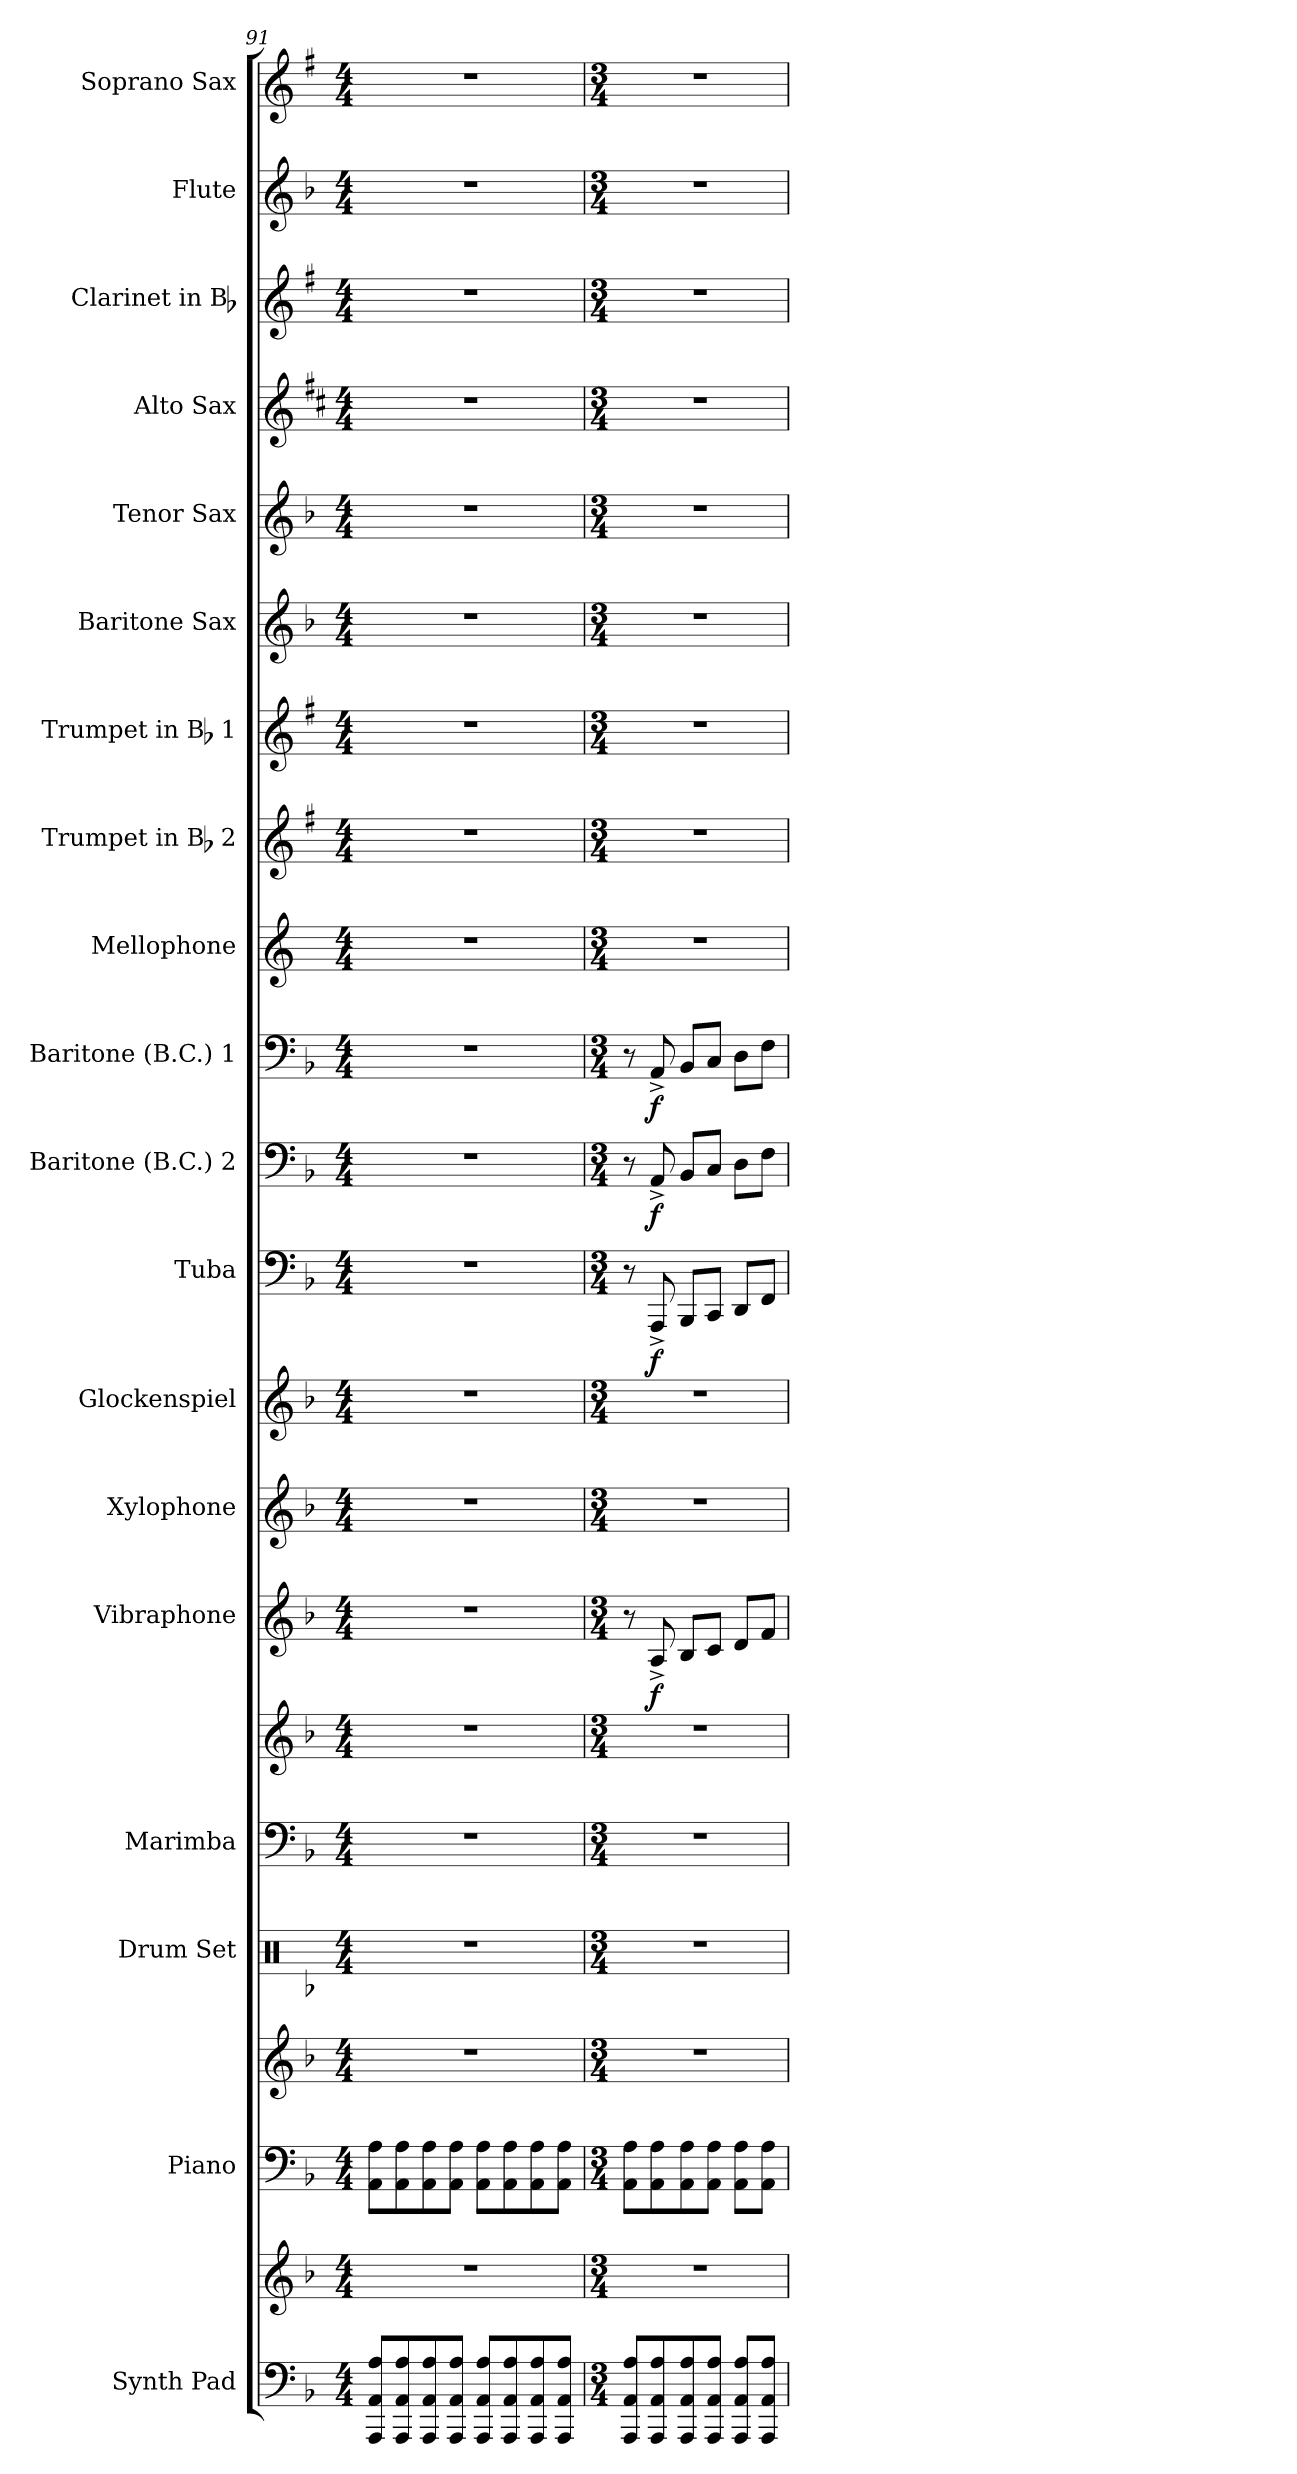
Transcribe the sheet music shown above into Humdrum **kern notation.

**kern	**kern	**kern	**kern	**kern	**kern	**kern	**kern	**dynam	**kern	**kern	**kern	**dynam	**kern	**dynam	**kern	**dynam	**kern	**kern	**kern	**kern	**kern	**kern	**kern	**kern	**kern
*part19	*part19	*part18	*part18	*part17	*part16	*part16	*part15	*part15	*part14	*part13	*part12	*part12	*part11	*part11	*part10	*part10	*part9	*part8	*part7	*part6	*part5	*part4	*part3	*part2	*part1
*staff22	*staff21	*staff20	*staff19	*staff18	*staff17	*staff16	*staff15	*staff15	*staff14	*staff13	*staff12	*staff12	*staff11	*staff11	*staff10	*staff10	*staff9	*staff8	*staff7	*staff6	*staff5	*staff4	*staff3	*staff2	*staff1
*I"Synth Pad	*	*I"Piano	*	*I"Drum Set	*I"Marimba	*	*I"Vibraphone	*	*I"Xylophone	*I"Glockenspiel	*I"Tuba	*	*I"Baritone (B.C.) 2	*	*I"Baritone (B.C.) 1	*	*I"Mellophone	*I"Trumpet in Bb 2	*I"Trumpet in Bb 1	*I"Baritone Sax	*I"Tenor Sax	*I"Alto Sax	*I"Clarinet in Bb	*I"Flute	*I"Soprano Sax
*I'Pad	*	*I'Pno.	*	*I'D. S.	*I'Mrb.	*	*I'Vib.	*	*I'Xyl.	*I'Glk.	*I'Tuba	*	*I'Bar. 2	*	*I'Bar. 1	*	*I'Mello.	*	*	*I'B. Sx.	*I'T. Sx.	*I'A. Sx.	*	*I'Fl.	*I'S. Sx.
*clefF4	*clefG2	*clefF4	*clefG2	*clefX	*clefF4	*clefG2	*clefG2	*	*clefG2	*clefG2	*clefF4	*	*clefF4	*	*clefF4	*	*clefG2	*clefG2	*clefG2	*clefG2	*clefG2	*clefG2	*clefG2	*clefG2	*clefG2
*	*	*	*	*	*	*	*	*	*ITrd-7c-12	*ITrd-14c-24	*	*	*	*	*	*	*ITrd4c7	*ITrd1c2	*ITrd1c2	*ITrd12c21	*ITrd8c14	*ITrd5c9	*ITrd1c2	*	*ITrd1c2
*k[b-]	*k[b-]	*k[b-]	*k[b-]	*k[b-]	*k[b-]	*k[b-]	*k[b-]	*	*k[b-]	*k[b-]	*k[b-]	*	*k[b-]	*	*k[b-]	*	*k[b-]	*k[b-]	*k[b-]	*k[b-]	*k[b-]	*k[b-]	*k[b-]	*k[b-]	*k[b-]
*F:	*F:	*F:	*F:	*F:	*F:	*F:	*F:	*	*F:	*F:	*F:	*	*F:	*	*F:	*	*F:	*F:	*F:	*F:	*F:	*F:	*F:	*F:	*F:
*M4/4	*M4/4	*M4/4	*M4/4	*M4/4	*M4/4	*M4/4	*M4/4	*	*M4/4	*M4/4	*M4/4	*	*M4/4	*	*M4/4	*	*M4/4	*M4/4	*M4/4	*M4/4	*M4/4	*M4/4	*M4/4	*M4/4	*M4/4
=91	=91	=91	=91	=91	=91	=91	=91	=91	=91	=91	=91	=91	=91	=91	=91	=91	=91	=91	=91	=91	=91	=91	=91	=91	=91
8AAA/ 8AA/ 8A/L	1r	8AA\ 8A\L	1r	1r	1r	1r	1r	.	1r	1r	1r	.	1r	.	1r	.	1r	1r	1r	1r	1r	1r	1r	1r	1r
8AAA/ 8AA/ 8A/	.	8AA\ 8A\	.	.	.	.	.	.	.	.	.	.	.	.	.	.	.	.	.	.	.	.	.	.	.
8AAA/ 8AA/ 8A/	.	8AA\ 8A\	.	.	.	.	.	.	.	.	.	.	.	.	.	.	.	.	.	.	.	.	.	.	.
8AAA/ 8AA/ 8A/J	.	8AA\ 8A\J	.	.	.	.	.	.	.	.	.	.	.	.	.	.	.	.	.	.	.	.	.	.	.
8AAA/ 8AA/ 8A/L	.	8AA\ 8A\L	.	.	.	.	.	.	.	.	.	.	.	.	.	.	.	.	.	.	.	.	.	.	.
8AAA/ 8AA/ 8A/	.	8AA\ 8A\	.	.	.	.	.	.	.	.	.	.	.	.	.	.	.	.	.	.	.	.	.	.	.
8AAA/ 8AA/ 8A/	.	8AA\ 8A\	.	.	.	.	.	.	.	.	.	.	.	.	.	.	.	.	.	.	.	.	.	.	.
8AAA/ 8AA/ 8A/J	.	8AA\ 8A\J	.	.	.	.	.	.	.	.	.	.	.	.	.	.	.	.	.	.	.	.	.	.	.
=92	=92	=92	=92	=92	=92	=92	=92	=92	=92	=92	=92	=92	=92	=92	=92	=92	=92	=92	=92	=92	=92	=92	=92	=92	=92
*M3/4	*M3/4	*M3/4	*M3/4	*M3/4	*M3/4	*M3/4	*M3/4	*	*M3/4	*M3/4	*M3/4	*	*M3/4	*	*M3/4	*	*M3/4	*M3/4	*M3/4	*M3/4	*M3/4	*M3/4	*M3/4	*M3/4	*M3/4
8AAA/ 8AA/ 8A/L	2.r	8AA\ 8A\L	2.r	2.r	2.r	2.r	8r	.	2.r	2.r	8r	.	8r	.	8r	.	2.r	2.r	2.r	2.r	2.r	2.r	2.r	2.r	2.r
!	!	!	!	!	!	!	!	!LO:DY:b	!	!	!	!LO:DY:b	!	!LO:DY:b	!	!LO:DY:b	!	!	!	!	!	!	!	!	!
8AAA/ 8AA/ 8A/	.	8AA\ 8A\	.	.	.	.	8A^/	f	.	.	8AAA^/	f	8AA^/	f	8AA^/	f	.	.	.	.	.	.	.	.	.
8AAA/ 8AA/ 8A/	.	8AA\ 8A\	.	.	.	.	8B-/L	.	.	.	8BBB-/L	.	8BB-/L	.	8BB-/L	.	.	.	.	.	.	.	.	.	.
8AAA/ 8AA/ 8A/J	.	8AA\ 8A\J	.	.	.	.	8c/J	.	.	.	8CC/J	.	8C/J	.	8C/J	.	.	.	.	.	.	.	.	.	.
8AAA/ 8AA/ 8A/L	.	8AA\ 8A\L	.	.	.	.	8d/L	.	.	.	8DD/L	.	8D\L	.	8D\L	.	.	.	.	.	.	.	.	.	.
8AAA/ 8AA/ 8A/J	.	8AA\ 8A\J	.	.	.	.	8f/J	.	.	.	8FF/J	.	8F\J	.	8F\J	.	.	.	.	.	.	.	.	.	.
=	=	=	=	=	=	=	=	=	=	=	=	=	=	=	=	=	=	=	=	=	=	=	=	=	=
*-	*-	*-	*-	*-	*-	*-	*-	*-	*-	*-	*-	*-	*-	*-	*-	*-	*-	*-	*-	*-	*-	*-	*-	*-	*-
